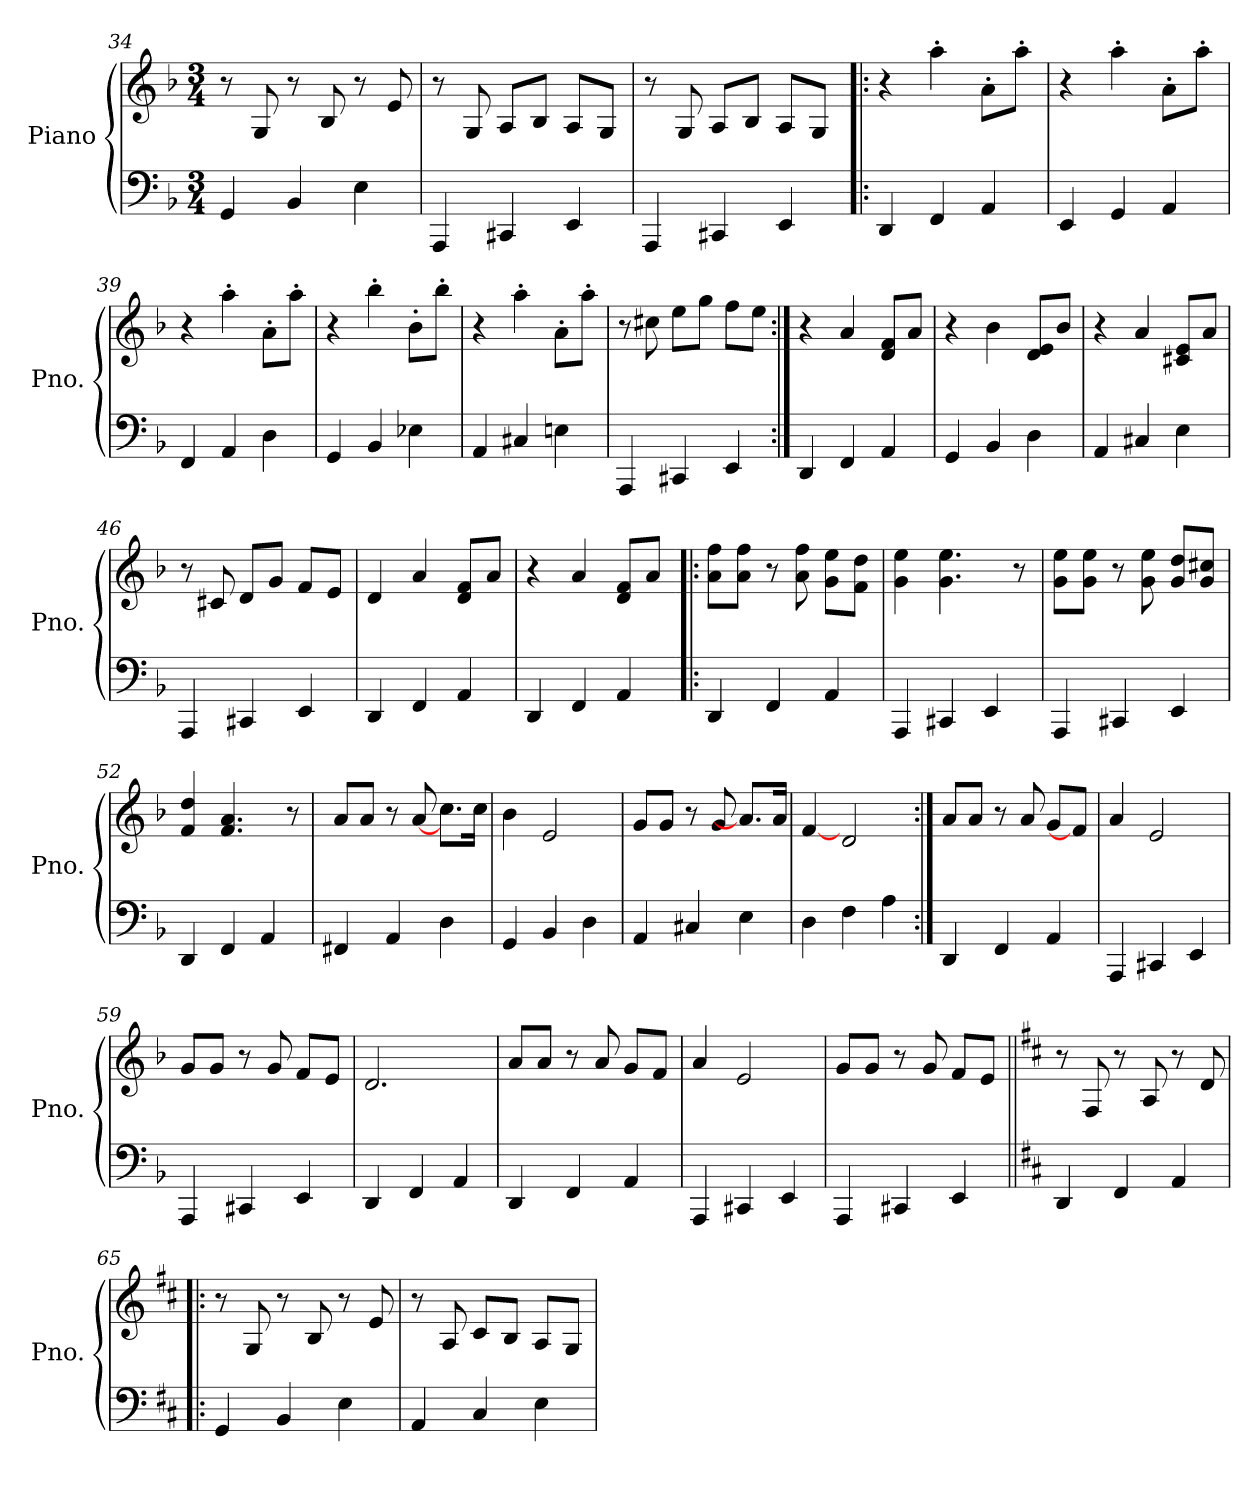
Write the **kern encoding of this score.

**kern	**kern
*part1	*part1
*staff2	*staff1
*I"Piano	*
*I'Pno.	*
*clefF4	*clefG2
*k[b-]	*k[b-]
*F:	*F:
*M3/4	*M3/4
=34	=34
4GG/	8r
.	8G/
4BB-/	8r
.	8B-/
4E\	8r
.	8e/
=35	=35
4AAA/	8r
.	8G/
4CC#X/	8A/L
.	8B-/J
4EE/	8A/L
.	8G/J
=36	=36
4AAA/	8r
.	8G/
4CC#X/	8A/L
.	8B-/J
4EE/	8A/L
.	8G/J
=37!|:	=37!|:
4DD/	4r
4FF/	4aa'\
4AA/	8a'\L
.	8aa'\J
=38	=38
4EE/	4r
4GG/	4aa'\
4AA/	8a'\L
.	8aa'\J
!!LO:LB:g=z
=39	=39
4FF/	4r
4AA/	4aa'\
4D\	8a'\L
.	8aa'\J
=40	=40
4GG/	4r
4BB-/	4bb-'\
4E-X\	8b-'\L
.	8bb-'\J
=41	=41
4AA/	4r
4C#X/	4aa'\
4En\	8a'\L
.	8aa'\J
=42	=42
4AAA/	8r
.	8cc#X\
4CC#X/	8ee\L
.	8gg\J
4EE/	8ff\L
.	8ee\J
=43:|!	=43:|!
4DD/	4r
4FF/	4a/
4AA/	8d/ 8f/L
.	8a/J
=44	=44
4GG/	4r
4BB-/	4b-\
4D\	8d/ 8e/L
.	8b-/J
=45	=45
4AA/	4r
4C#X/	4a/
4E\	8c#X/ 8e/L
.	8a/J
!!LO:PB:g=z
=46	=46
4AAA/	8r
.	8c#X/
4CC#X/	8d/L
.	8g/J
4EE/	8f/L
.	8e/J
=47	=47
4DD/	4d/
4FF/	4a/
4AA/	8d/ 8f/L
.	8a/J
=48	=48
4DD/	4r
4FF/	4a/
4AA/	8d/ 8f/L
.	8a/J
=49!|:	=49!|:
4DD/	8a\ 8ff\L
.	8a\ 8ff\J
4FF/	8r
.	8a\ 8ff\
4AA/	8g\ 8ee\L
.	8f\ 8dd\J
=50	=50
4AAA/	4g\ 4ee\
4CC#X/	4.g\ 4.ee\
4EE/	.
.	8r
=51	=51
4AAA/	8g\ 8ee\L
.	8g\ 8ee\J
4CC#X/	8r
.	8g\ 8ee\
4EE/	8g/ 8dd/L
.	8g/ 8cc#X/J
=52	=52
4DD/	4f/ 4dd/
4FF/	4.f/ 4.a/
4AA/	.
.	8r
!!LO:LB:g=z
=53	=53
4FF#X/	8a/L
.	8a/J
4AA/	8r
.	[8a/
4D\	8.cc\L
.	16cc\Jk
=54	=54
4GG/	4b-\
4BB-/	2e/
4D\	.
=55	=55
4AA/	8g/L
.	8g/J
4C#X/	8r
.	8g/
4E\	8.a/L]
.	16a/Jk
=56	=56
4D\	[4f/
4F\	2d/
4A\	.
=57:|!	=57:|!
4DD/	8a/L
.	8a/J
4FF/	8r
.	8a/
4AA/	8g/L
.	8f/J]
=58	=58
4AAA/	4a/
4CC#X/	2e/
4EE/	.
=59	=59
4AAA/	8g/L
.	8g/J
4CC#X/	8r
.	8g/
4EE/	8f/L
.	8e/J
!!LO:LB:g=z
=60	=60
4DD/	2.d/
4FF/	.
4AA/	.
=61	=61
4DD/	8a/L
.	8a/J
4FF/	8r
.	8a/
4AA/	8g/L
.	8f/J
=62	=62
4AAA/	4a/
4CC#X/	2e/
4EE/	.
=63	=63
4AAA/	8g/L
.	8g/J
4CC#X/	8r
.	8g/
4EE/	8f/L
.	8e/J
=64||	=64||
*k[f#c#]	*k[f#c#]
*D:	*D:
4DD/	8r
.	8F#/
4FF#/	8r
.	8A/
4AA/	8r
.	8d/
=65!|:	=65!|:
4GG/	8r
.	8G/
4BB/	8r
.	8B/
4E\	8r
.	8e/
!!LO:LB:g=z
=66	=66
4AA/	8r
.	8A/
4C#/	8c#/L
.	8B/J
4E\	8A/L
.	8G/J
=	=
*-	*-
